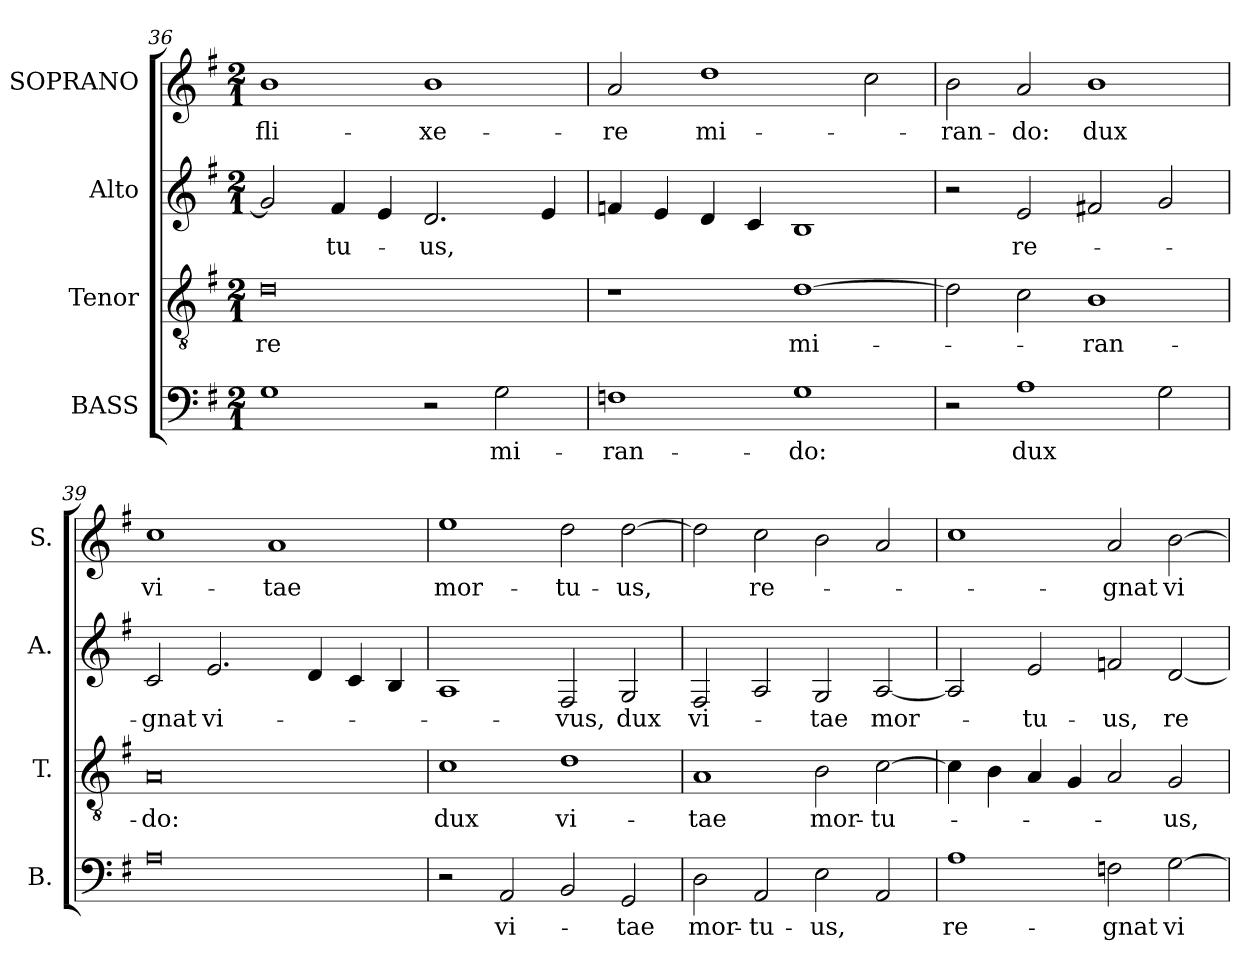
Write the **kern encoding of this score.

**kern	**text	**kern	**text	**kern	**text	**kern	**text
*part4	*part4	*part3	*part3	*part2	*part2	*part1	*part1
*staff4	*staff4	*staff3	*staff3	*staff2	*staff2	*staff1	*staff1
*I"BASS	*	*I"Tenor	*	*I"Alto	*	*I"SOPRANO	*
*I'B.	*	*I'T.	*	*I'A.	*	*I'S.	*
*clefF4	*	*clefGv2	*	*clefG2	*	*clefG2	*
*	*	*ITrd7c12	*	*	*	*	*
*k[f#]	*	*k[f#]	*	*k[f#]	*	*k[f#]	*
*G:	*	*G:	*	*G:	*	*G:	*
*M2/1	*	*M2/1	*	*M2/1	*	*M2/1	*
=36	=36	=36	=36	=36	=36	=36	=36
!	!	!	!LO:LY:b:color=#000000	!	!	!	!
!	!	!	!	!	!	!	!LO:LY:b:color=#000000
1Gi	.	0Di	-re	2gi/]	.	1bi	-fli-
!	!	!	!	!	!LO:LY:b:color=#000000	!	!
.	.	.	.	4f#i/	-tu-	.	.
.	.	.	.	4ei/	.	.	.
!	!	!	!	!	!LO:LY:b:color=#000000	!	!
!	!	!	!	!	!	!	!LO:LY:b:color=#000000
2r	.	.	.	2.di/	-us,	1bi	-xe-
!	!LO:LY:b:color=#000000	!	!	!	!	!	!
2Gi\	mi-	.	.	.	.	.	.
.	.	.	.	4ei/	.	.	.
=37	=37	=37	=37	=37	=37	=37	=37
!	!LO:LY:b:color=#000000	!	!	!	!	!	!
!	!	!	!	!	!	!	!LO:LY:b:color=#000000
1Fni	-ran-	1r	.	4fni/	.	2ai/	-re
.	.	.	.	4ei/	.	.	.
!	!	!	!	!	!	!	!LO:LY:b:color=#000000
.	.	.	.	4di/	.	1ddi	mi-
.	.	.	.	4ci/	.	.	.
!	!LO:LY:b:color=#000000	!	!	!	!	!	!
!	!	!	!LO:LY:b:color=#000000	!	!	!	!
1Gi	-do:	[1Di	mi-	1Bi	.	.	.
.	.	.	.	.	.	2cci\	.
=38	=38	=38	=38	=38	=38	=38	=38
!	!	!	!	!	!	!	!LO:LY:b:color=#000000
2r	.	2Di\]	.	2r	.	2bi\	-ran-
!	!LO:LY:b:color=#000000	!	!	!	!	!	!
!	!	!	!	!	!LO:LY:b:color=#000000	!	!
!	!	!	!	!	!	!	!LO:LY:b:color=#000000
1Ai	dux	2Ci\	.	2ei/	re-	2ai/	-do:
!	!	!	!LO:LY:b:color=#000000	!	!	!	!
!	!	!	!	!	!	!	!LO:LY:b:color=#000000
.	.	1BBi	-ran-	2f#Xi/	.	1bi	dux
2Gi\	.	.	.	2gi/	.	.	.
=39	=39	=39	=39	=39	=39	=39	=39
!	!	!	!LO:LY:b:color=#000000	!	!	!	!
!	!	!	!	!	!LO:LY:b:color=#000000	!	!
!	!	!	!	!	!	!	!LO:LY:b:color=#000000
0Ai	.	0AAi	-do:	2ci/	-gnat	1cci	vi-
!	!	!	!	!	!LO:LY:b:color=#000000	!	!
.	.	.	.	2.ei/	vi-	.	.
!	!	!	!	!	!	!	!LO:LY:b:color=#000000
.	.	.	.	.	.	1ai	-tae
.	.	.	.	4di/	.	.	.
.	.	.	.	4ci/	.	.	.
.	.	.	.	4Bi/	.	.	.
=40	=40	=40	=40	=40	=40	=40	=40
!	!	!	!LO:LY:b:color=#000000	!	!	!	!
!	!	!	!	!	!	!	!LO:LY:b:color=#000000
2r	.	1Ci	dux	1Ai	.	1eei	mor-
!	!LO:LY:b:color=#000000	!	!	!	!	!	!
2AAi/	vi-	.	.	.	.	.	.
!	!	!	!LO:LY:b:color=#000000	!	!	!	!
!	!	!	!	!	!LO:LY:b:color=#000000	!	!
!	!	!	!	!	!	!	!LO:LY:b:color=#000000
2BBi/	.	1Di	vi-	2F#i/	-vus,	2ddi\	-tu-
!	!LO:LY:b:color=#000000	!	!	!	!	!	!
!	!	!	!	!	!LO:LY:b:color=#000000	!	!
!	!	!	!	!	!	!	!LO:LY:b:color=#000000
2GGi/	-tae	.	.	2Gi/	dux	[2ddi\	-us,
!!LO:PB:g=z
=41	=41	=41	=41	=41	=41	=41	=41
!	!LO:LY:b:color=#000000	!	!	!	!	!	!
!	!	!	!LO:LY:b:color=#000000	!	!	!	!
!	!	!	!	!	!LO:LY:b:color=#000000	!	!
2Di\	mor-	1AAi	-tae	2F#i/	vi-	2ddi\]	.
!	!LO:LY:b:color=#000000	!	!	!	!	!	!
!	!	!	!	!	!	!	!LO:LY:b:color=#000000
2AAi/	-tu-	.	.	2Ai/	.	2cci\	re-
!	!LO:LY:b:color=#000000	!	!	!	!	!	!
!	!	!	!LO:LY:b:color=#000000	!	!	!	!
!	!	!	!	!	!LO:LY:b:color=#000000	!	!
2Ei\	-us,	2BBi\	mor-	2Gi/	-tae	2bi\	.
!	!	!	!LO:LY:b:color=#000000	!	!	!	!
!	!	!	!	!	!LO:LY:b:color=#000000	!	!
2AAi/	.	[2Ci\	-tu-	[2Ai/	mor-	2ai/	.
=42	=42	=42	=42	=42	=42	=42	=42
!	!LO:LY:b:color=#000000	!	!	!	!	!	!
1Ai	re-	4Ci\]	.	2Ai/]	.	1cci	.
.	.	4BBi\	.	.	.	.	.
!	!	!	!	!	!LO:LY:b:color=#000000	!	!
.	.	4AAi/	.	2ei/	-tu-	.	.
.	.	4GGi/	.	.	.	.	.
!	!LO:LY:b:color=#000000	!	!	!	!	!	!
!	!	!	!	!	!LO:LY:b:color=#000000	!	!
!	!	!	!	!	!	!	!LO:LY:b:color=#000000
2Fni\	-gnat	2AAi/	.	2fni/	-us,	2ai/	-gnat
!	!LO:LY:b:color=#000000	!	!	!	!	!	!
!	!	!	!LO:LY:b:color=#000000	!	!	!	!
!	!	!	!	!	!LO:LY:b:color=#000000	!	!
!	!	!	!	!	!	!	!LO:LY:b:color=#000000
[2Gi\	vi-	2GGi/	-us,	[2di/	re-	[2bi\	vi-
=	=	=	=	=	=	=	=
*-	*-	*-	*-	*-	*-	*-	*-
